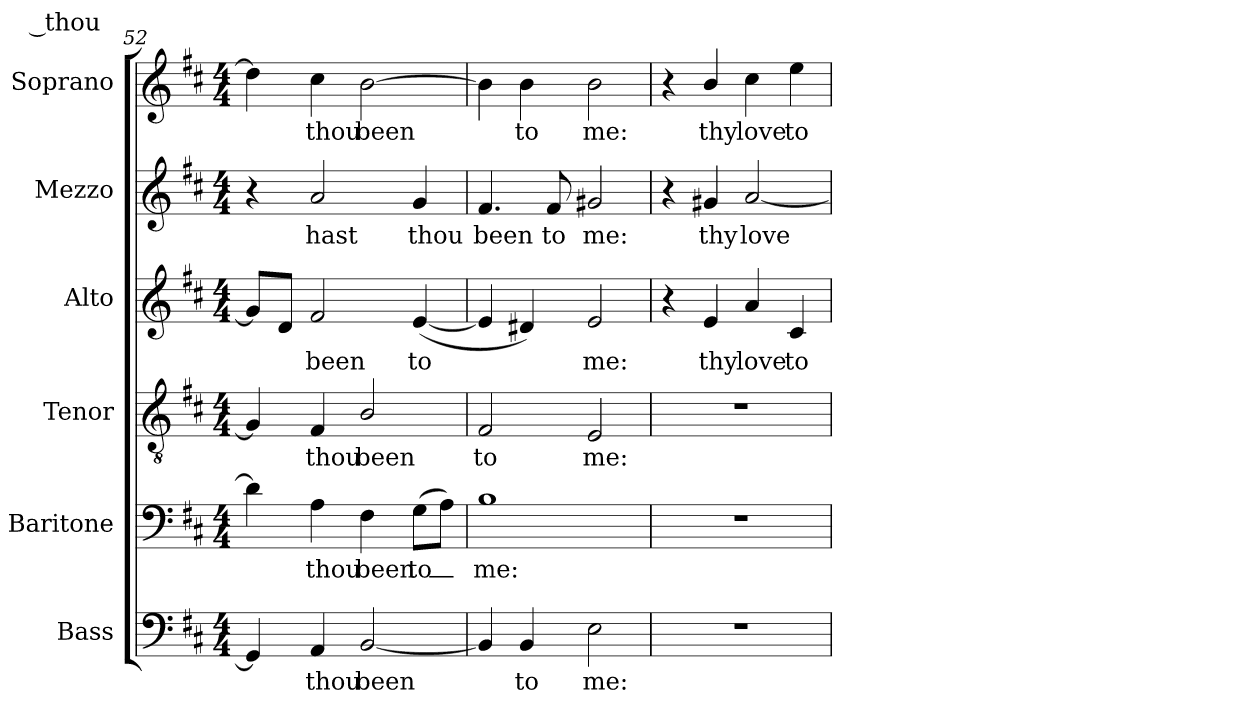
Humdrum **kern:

**kern	**text	**kern	**text	**kern	**text	**kern	**text	**kern	**text	**kern	**text
*part6	*part6	*part5	*part5	*part4	*part4	*part3	*part3	*part2	*part2	*part1	*part1
*staff6	*staff6	*staff5	*staff5	*staff4	*staff4	*staff3	*staff3	*staff2	*staff2	*staff1	*staff1
*I"Bass	*	*I"Baritone	*	*I"Tenor	*	*I"Alto	*	*I"Mezzo	*	*I"Soprano	*
*I'B	*	*I'Bar	*	*I'T.	*	*I'A	*	*I'M	*	*I'S	*
*clefF4	*	*clefF4	*	*clefGv2	*	*clefG2	*	*clefG2	*	*clefG2	*
*	*	*	*	*ITrd7c12	*	*	*	*	*	*	*
*k[f#c#]	*	*k[f#c#]	*	*k[f#c#]	*	*k[f#c#]	*	*k[f#c#]	*	*k[f#c#]	*
*D:	*	*D:	*	*D:	*	*D:	*	*D:	*	*D:	*
*M4/4	*	*M4/4	*	*M4/4	*	*M4/4	*	*M4/4	*	*M4/4	*
=52	=52	=52	=52	=52	=52	=52	=52	=52	=52	=52	=52
!	!	!	!	!	!	!	!LO:LY:b:color=#000000	!	!	!	!
4GGi/]	.	4di\]	.	4GGi/]	.	8gi/L]	_thou	4r	.	4ddi\]	.
.	.	.	.	.	.	8di/J	.	.	.	.	.
!	!LO:LY:b:color=#000000	!	!	!	!	!	!	!	!	!	!
!	!	!	!LO:LY:b:color=#000000	!	!	!	!	!	!	!	!
!	!	!	!	!	!LO:LY:b:color=#000000	!	!	!	!	!	!
!	!	!	!	!	!	!	!LO:LY:b:color=#000000	!	!	!	!
!	!	!	!	!	!	!	!	!	!LO:LY:b:color=#000000	!	!
!	!	!	!	!	!	!	!	!	!	!	!LO:LY:b:color=#000000
4AAi/	thou	4Ai\	thou	4FF#i/	thou	2f#i/	been	2ai/	hast	4cc#i\	thou
!	!LO:LY:b:color=#000000	!	!	!	!	!	!	!	!	!	!
!	!	!	!LO:LY:b:color=#000000	!	!	!	!	!	!	!	!
!	!	!	!	!	!LO:LY:b:color=#000000	!	!	!	!	!	!
!	!	!	!	!	!	!	!	!	!	!	!LO:LY:b:color=#000000
[2BBi/	been	4F#i\	been	2BBi/	been	.	.	.	.	[2bi\	been
!	!	!	!LO:LY:b:color=#000000	!	!	!	!	!	!	!	!
!	!	!	!	!	!	!	!LO:LY:b:color=#000000	!	!	!	!
!	!	!	!	!	!	!	!	!	!LO:LY:b:color=#000000	!	!
.	.	(8Gi\L	to_	.	.	([4ei/	to	4gi/	thou	.	.
.	.	8Ai\J)	.	.	.	.	.	.	.	.	.
!!LO:LB:g=z
=53	=53	=53	=53	=53	=53	=53	=53	=53	=53	=53	=53
!	!	!	!LO:LY:b:color=#000000	!	!	!	!	!	!	!	!
!	!	!	!	!	!LO:LY:b:color=#000000	!	!	!	!	!	!
!	!	!	!	!	!	!	!	!	!LO:LY:b:color=#000000	!	!
4BBi/]	.	1Bi	me:	2FF#i/	to	4ei/]	.	4.f#i/	been	4bi\]	.
!	!LO:LY:b:color=#000000	!	!	!	!	!	!	!	!	!	!
!	!	!	!	!	!	!	!	!	!	!	!LO:LY:b:color=#000000
4BBi/	to	.	.	.	.	4d#Xi/)	.	.	.	4bi\	to
!	!	!	!	!	!	!	!	!	!LO:LY:b:color=#000000	!	!
.	.	.	.	.	.	.	.	8f#i/	to	.	.
!	!LO:LY:b:color=#000000	!	!	!	!	!	!	!	!	!	!
!	!	!	!	!	!LO:LY:b:color=#000000	!	!	!	!	!	!
!	!	!	!	!	!	!	!LO:LY:b:color=#000000	!	!	!	!
!	!	!	!	!	!	!	!	!	!LO:LY:b:color=#000000	!	!
!	!	!	!	!	!	!	!	!	!	!	!LO:LY:b:color=#000000
2Ei\	me:	.	.	2EEi/	me:	2ei/	me:	2g#Xi/	me:	2bi\	me:
=54	=54	=54	=54	=54	=54	=54	=54	=54	=54	=54	=54
1r	.	1r	.	1r	.	4r	.	4r	.	4r	.
!	!	!	!	!	!	!	!LO:LY:b:color=#000000	!	!	!	!
!	!	!	!	!	!	!	!	!	!LO:LY:b:color=#000000	!	!
!	!	!	!	!	!	!	!	!	!	!	!LO:LY:b:color=#000000
.	.	.	.	.	.	4ei/	thy	4g#Xi/	thy	4bi/	thy
!	!	!	!	!	!	!	!LO:LY:b:color=#000000	!	!	!	!
!	!	!	!	!	!	!	!	!	!LO:LY:b:color=#000000	!	!
!	!	!	!	!	!	!	!	!	!	!	!LO:LY:b:color=#000000
.	.	.	.	.	.	4ai/	love	[2ai/	love	4cc#i\	love
!	!	!	!	!	!	!	!LO:LY:b:color=#000000	!	!	!	!
!	!	!	!	!	!	!	!	!	!	!	!LO:LY:b:color=#000000
.	.	.	.	.	.	4c#i/	to	.	.	4eei\	to
=	=	=	=	=	=	=	=	=	=	=	=
*-	*-	*-	*-	*-	*-	*-	*-	*-	*-	*-	*-
